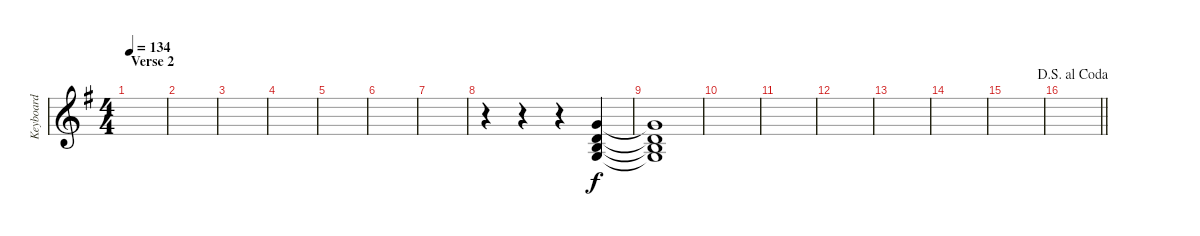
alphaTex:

\track ("Keyboard" "Keyboard") {instrument drawbarorgan}
\staff {score}
\tuning (E4 B3 G3 D3 A2 E2) {hide}
\ts (4 4)
\section ("" "Verse 2")
\tempo 134
\clef g2
\ks g
|
|
|
|
|
|
|
r.4 r.4 r.4 (3.1 3.2 4.3 5.4).4{dy f} |
(3.1{t} 3.2{t} 4.3{t} 5.4{t}).1 |
|
|
|
|
|
|
\jump dalsegnoalcoda
\barLineRight lightlight
